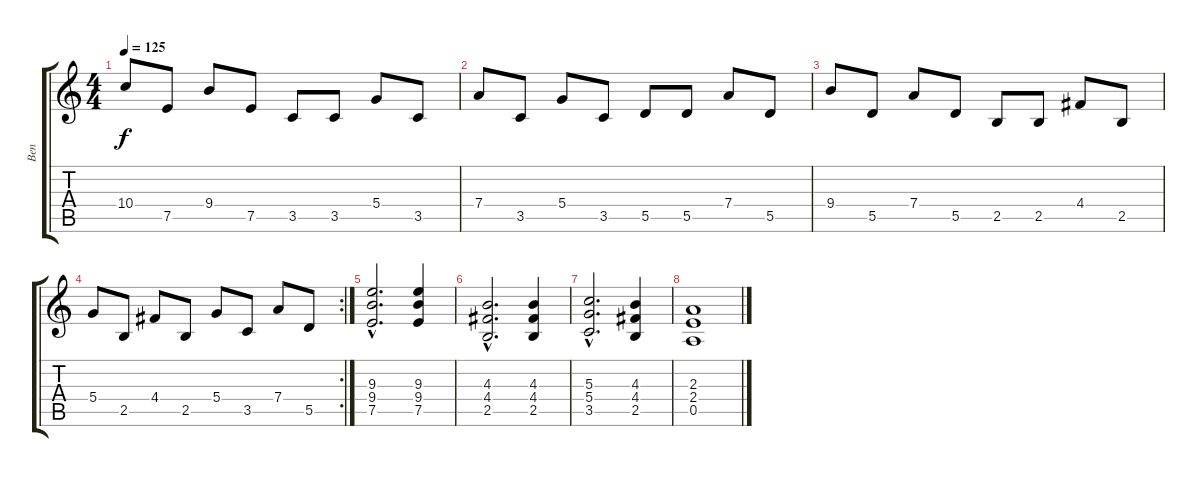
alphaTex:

\track ("Ben" "Ben") {instrument distortionguitar}
\staff {score tabs}
\tuning (E4 B3 G3 D3 A2 E2) {hide}
\ts (4 4)
\tempo 125
\clef g2
\ks c
10.4.8{dy f} 7.5.8 9.4.8 7.5.8 3.5.8 3.5.8 5.4.8 3.5.8 |
7.4.8 3.5.8 5.4.8 3.5.8 5.5.8 5.5.8 7.4.8 5.5.8 |
9.4.8 5.5.8 7.4.8 5.5.8 2.5.8 2.5.8 4.4.8 2.5.8 |
\rc 2
5.4.8 2.5.8 4.4.8 2.5.8 5.4.8 3.5.8 7.4.8 5.5.8 |
(9.3{hac} 9.4{hac} 7.5{hac}).2{d} (9.3 9.4 7.5).4 |
(4.3{hac} 4.4{hac} 2.5{hac}).2{d} (4.3 4.4 2.5).4 |
(5.3{hac} 5.4{hac} 3.5{hac}).2{d} (4.3 4.4 2.5).4 |
(2.3 2.4 0.5).1
